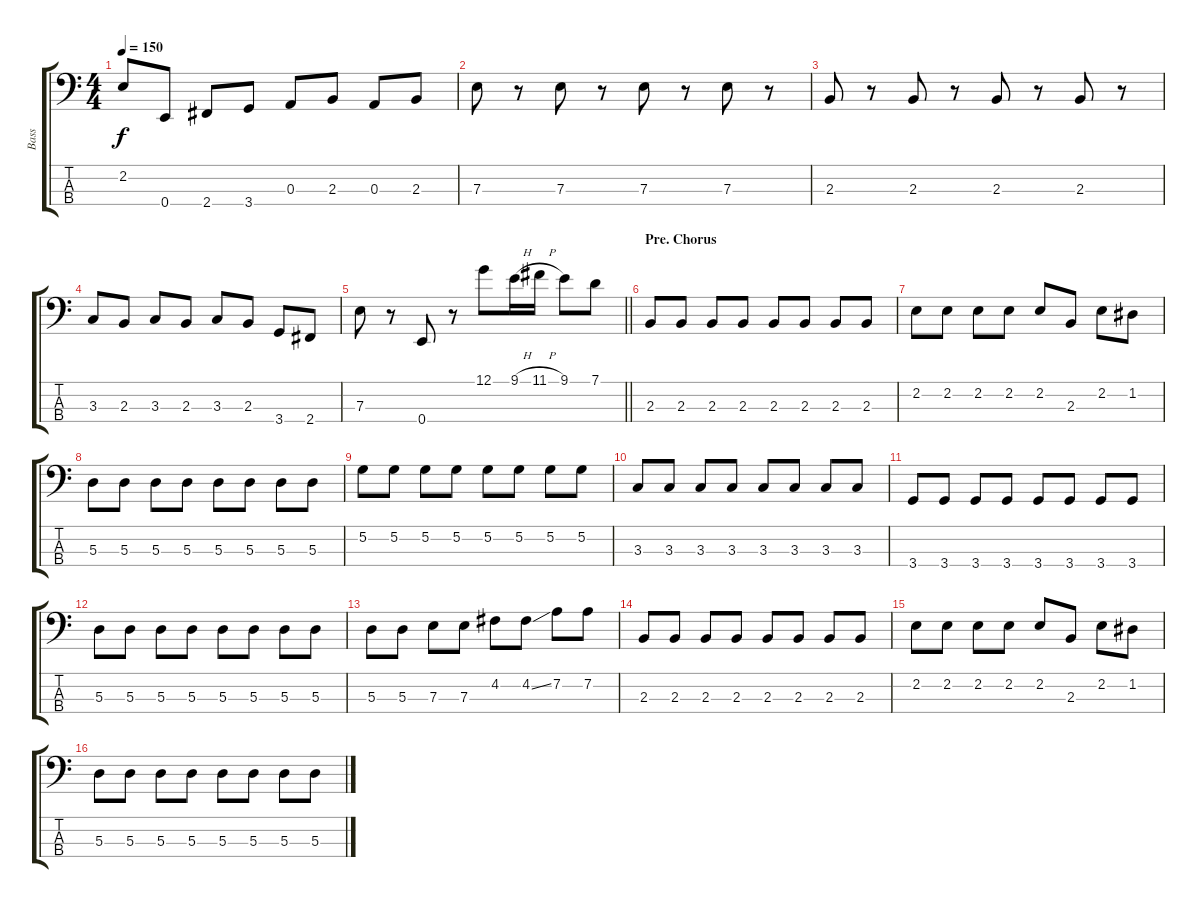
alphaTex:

\track ("Bass" "Bass") {instrument electricbassfinger}
\staff {score tabs}
\tuning (G2 D2 A1 E1) {hide}
\ts (4 4)
\tempo 150
\clef f4
\ks c
2.2.8{dy f} 0.4.8 2.4.8 3.4.8 0.3.8 2.3.8 0.3.8 2.3.8 |
7.3.8 r.8 7.3.8 r.8 7.3.8 r.8 7.3.8 r.8 |
2.3.8 r.8 2.3.8 r.8 2.3.8 r.8 2.3.8 r.8 |
3.3.8 2.3.8 3.3.8 2.3.8 3.3.8 2.3.8 3.4.8 2.4.8 |
\barLineRight lightlight
7.3.8 r.8 0.4.8 r.8 12.1.8 9.1{h}.16 11.1{h}.16 9.1.8 7.1.8 |
\section ("" "Pre. Chorus")
2.3.8 2.3.8 2.3.8 2.3.8 2.3.8 2.3.8 2.3.8 2.3.8 |
2.2.8 2.2.8 2.2.8 2.2.8 2.2.8 2.3.8 2.2.8 1.2.8 |
5.3.8 5.3.8 5.3.8 5.3.8 5.3.8 5.3.8 5.3.8 5.3.8 |
5.2.8 5.2.8 5.2.8 5.2.8 5.2.8 5.2.8 5.2.8 5.2.8 |
3.3.8 3.3.8 3.3.8 3.3.8 3.3.8 3.3.8 3.3.8 3.3.8 |
3.4.8 3.4.8 3.4.8 3.4.8 3.4.8 3.4.8 3.4.8 3.4.8 |
5.3.8 5.3.8 5.3.8 5.3.8 5.3.8 5.3.8 5.3.8 5.3.8 |
5.3.8 5.3.8 7.3.8 7.3.8 4.2.8 4.2{ss}.8 7.2.8 7.2.8 |
2.3.8 2.3.8 2.3.8 2.3.8 2.3.8 2.3.8 2.3.8 2.3.8 |
2.2.8 2.2.8 2.2.8 2.2.8 2.2.8 2.3.8 2.2.8 1.2.8 |
5.3.8 5.3.8 5.3.8 5.3.8 5.3.8 5.3.8 5.3.8 5.3.8
